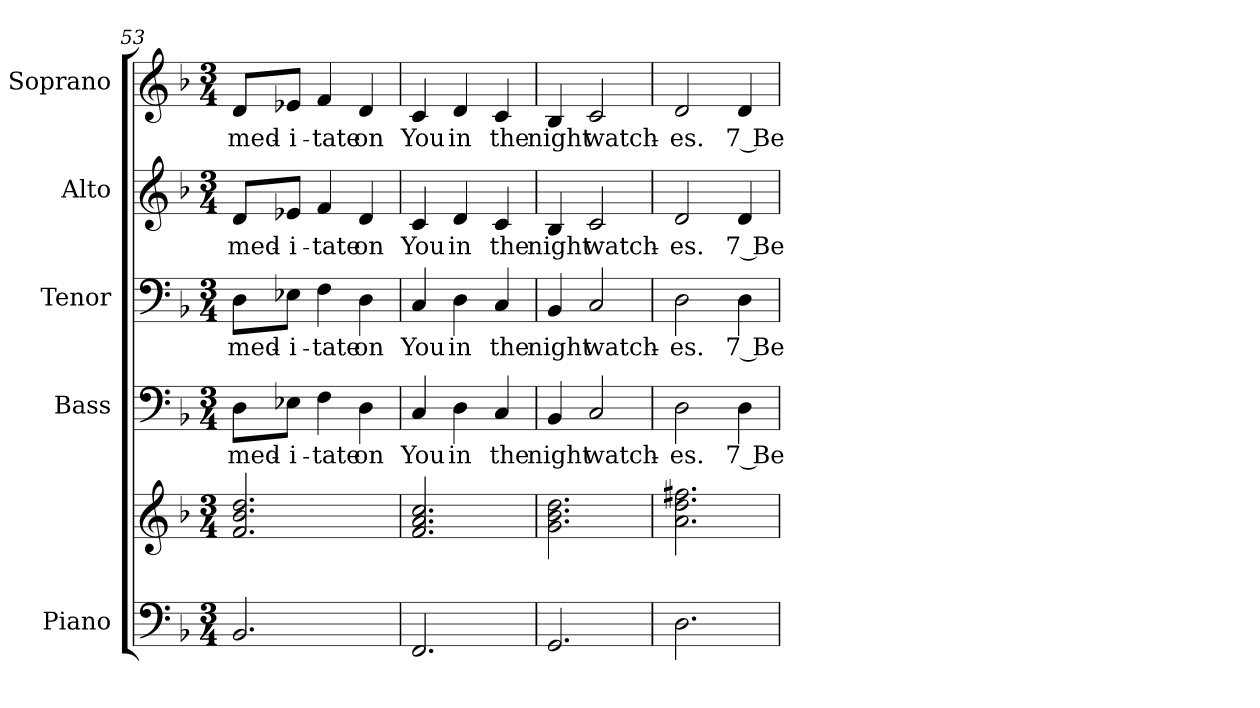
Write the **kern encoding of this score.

**kern	**kern	**kern	**text	**kern	**text	**kern	**text	**kern	**text
*part5	*part5	*part4	*part4	*part3	*part3	*part2	*part2	*part1	*part1
*staff6	*staff5	*staff4	*staff4	*staff3	*staff3	*staff2	*staff2	*staff1	*staff1
*I"Piano	*	*I"Bass	*	*I"Tenor	*	*I"Alto	*	*I"Soprano	*
*I'Pno.	*	*I'B.	*	*I'T.	*	*I'A.	*	*I'S.	*
!!LO:PB:g=z
*clefF4	*clefG2	*clefF4	*	*clefF4	*	*clefG2	*	*clefG2	*
*k[b-]	*k[b-]	*k[b-]	*	*k[b-]	*	*k[b-]	*	*k[b-]	*
*F:	*F:	*F:	*	*F:	*	*F:	*	*F:	*
*M3/4	*M3/4	*M3/4	*	*M3/4	*	*M3/4	*	*M3/4	*
=53	=53	=53	=53	=53	=53	=53	=53	=53	=53
!	!	!	!LO:LY:b:color=#000000	!	!	!	!	!	!
!	!	!	!	!	!LO:LY:b:color=#000000	!	!	!	!
!	!	!	!	!	!	!	!LO:LY:b:color=#000000	!	!
!	!	!	!	!	!	!	!	!	!LO:LY:b:color=#000000
2.BB-i/	2.fi/ 2.b-i 2.ddi	8Di\L	med-	8Di\L	med-	8di/L	med-	8di/L	med-
!	!	!	!LO:LY:b:color=#000000	!	!	!	!	!	!
!	!	!	!	!	!LO:LY:b:color=#000000	!	!	!	!
!	!	!	!	!	!	!	!LO:LY:b:color=#000000	!	!
!	!	!	!	!	!	!	!	!	!LO:LY:b:color=#000000
.	.	8E-Xi\J	-i-	8E-Xi\J	-i-	8e-Xi/J	-i-	8e-Xi/J	-i-
!	!	!	!LO:LY:b:color=#000000	!	!	!	!	!	!
!	!	!	!	!	!LO:LY:b:color=#000000	!	!	!	!
!	!	!	!	!	!	!	!LO:LY:b:color=#000000	!	!
!	!	!	!	!	!	!	!	!	!LO:LY:b:color=#000000
.	.	4Fi\	-tate	4Fi\	-tate	4fi/	-tate	4fi/	-tate
!	!	!	!LO:LY:b:color=#000000	!	!	!	!	!	!
!	!	!	!	!	!LO:LY:b:color=#000000	!	!	!	!
!	!	!	!	!	!	!	!LO:LY:b:color=#000000	!	!
!	!	!	!	!	!	!	!	!	!LO:LY:b:color=#000000
.	.	4Di\	on	4Di\	on	4di/	on	4di/	on
=54	=54	=54	=54	=54	=54	=54	=54	=54	=54
!	!	!	!LO:LY:b:color=#000000	!	!	!	!	!	!
!	!	!	!	!	!LO:LY:b:color=#000000	!	!	!	!
!	!	!	!	!	!	!	!LO:LY:b:color=#000000	!	!
!	!	!	!	!	!	!	!	!	!LO:LY:b:color=#000000
2.FFi/	2.fi/ 2.ai 2.cci	4Ci/	You	4Ci/	You	4ci/	You	4ci/	You
!	!	!	!LO:LY:b:color=#000000	!	!	!	!	!	!
!	!	!	!	!	!LO:LY:b:color=#000000	!	!	!	!
!	!	!	!	!	!	!	!LO:LY:b:color=#000000	!	!
!	!	!	!	!	!	!	!	!	!LO:LY:b:color=#000000
.	.	4Di\	in	4Di\	in	4di/	in	4di/	in
!	!	!	!LO:LY:b:color=#000000	!	!	!	!	!	!
!	!	!	!	!	!LO:LY:b:color=#000000	!	!	!	!
!	!	!	!	!	!	!	!LO:LY:b:color=#000000	!	!
!	!	!	!	!	!	!	!	!	!LO:LY:b:color=#000000
.	.	4Ci/	the	4Ci/	the	4ci/	the	4ci/	the
=55	=55	=55	=55	=55	=55	=55	=55	=55	=55
!	!	!	!LO:LY:b:color=#000000	!	!	!	!	!	!
!	!	!	!	!	!LO:LY:b:color=#000000	!	!	!	!
!	!	!	!	!	!	!	!LO:LY:b:color=#000000	!	!
!	!	!	!	!	!	!	!	!	!LO:LY:b:color=#000000
2.GGi/	2.gi\ 2.b-i 2.ddi	4BB-i/	night	4BB-i/	night	4B-i/	night	4B-i/	night
!	!	!	!LO:LY:b:color=#000000	!	!	!	!	!	!
!	!	!	!	!	!LO:LY:b:color=#000000	!	!	!	!
!	!	!	!	!	!	!	!LO:LY:b:color=#000000	!	!
!	!	!	!	!	!	!	!	!	!LO:LY:b:color=#000000
.	.	2Ci/	watch-	2Ci/	watch-	2ci/	watch-	2ci/	watch-
=56	=56	=56	=56	=56	=56	=56	=56	=56	=56
!	!	!	!LO:LY:b:color=#000000	!	!	!	!	!	!
!	!	!	!	!	!LO:LY:b:color=#000000	!	!	!	!
!	!	!	!	!	!	!	!LO:LY:b:color=#000000	!	!
!	!	!	!	!	!	!	!	!	!LO:LY:b:color=#000000
2.Di\	2.ai\ 2.ddi 2.ff#Xi	2Di\	-es.	2Di\	-es.	2di/	-es.	2di/	-es.
!	!	!	!LO:LY:b:color=#000000	!	!	!	!	!	!
!	!	!	!	!	!LO:LY:b:color=#000000	!	!	!	!
!	!	!	!	!	!	!	!LO:LY:b:color=#000000	!	!
!	!	!	!	!	!	!	!	!	!LO:LY:b:color=#000000
.	.	4Di\	7 Be	4Di\	7 Be	4di/	7 Be	4di/	7 Be
=	=	=	=	=	=	=	=	=	=
*-	*-	*-	*-	*-	*-	*-	*-	*-	*-
